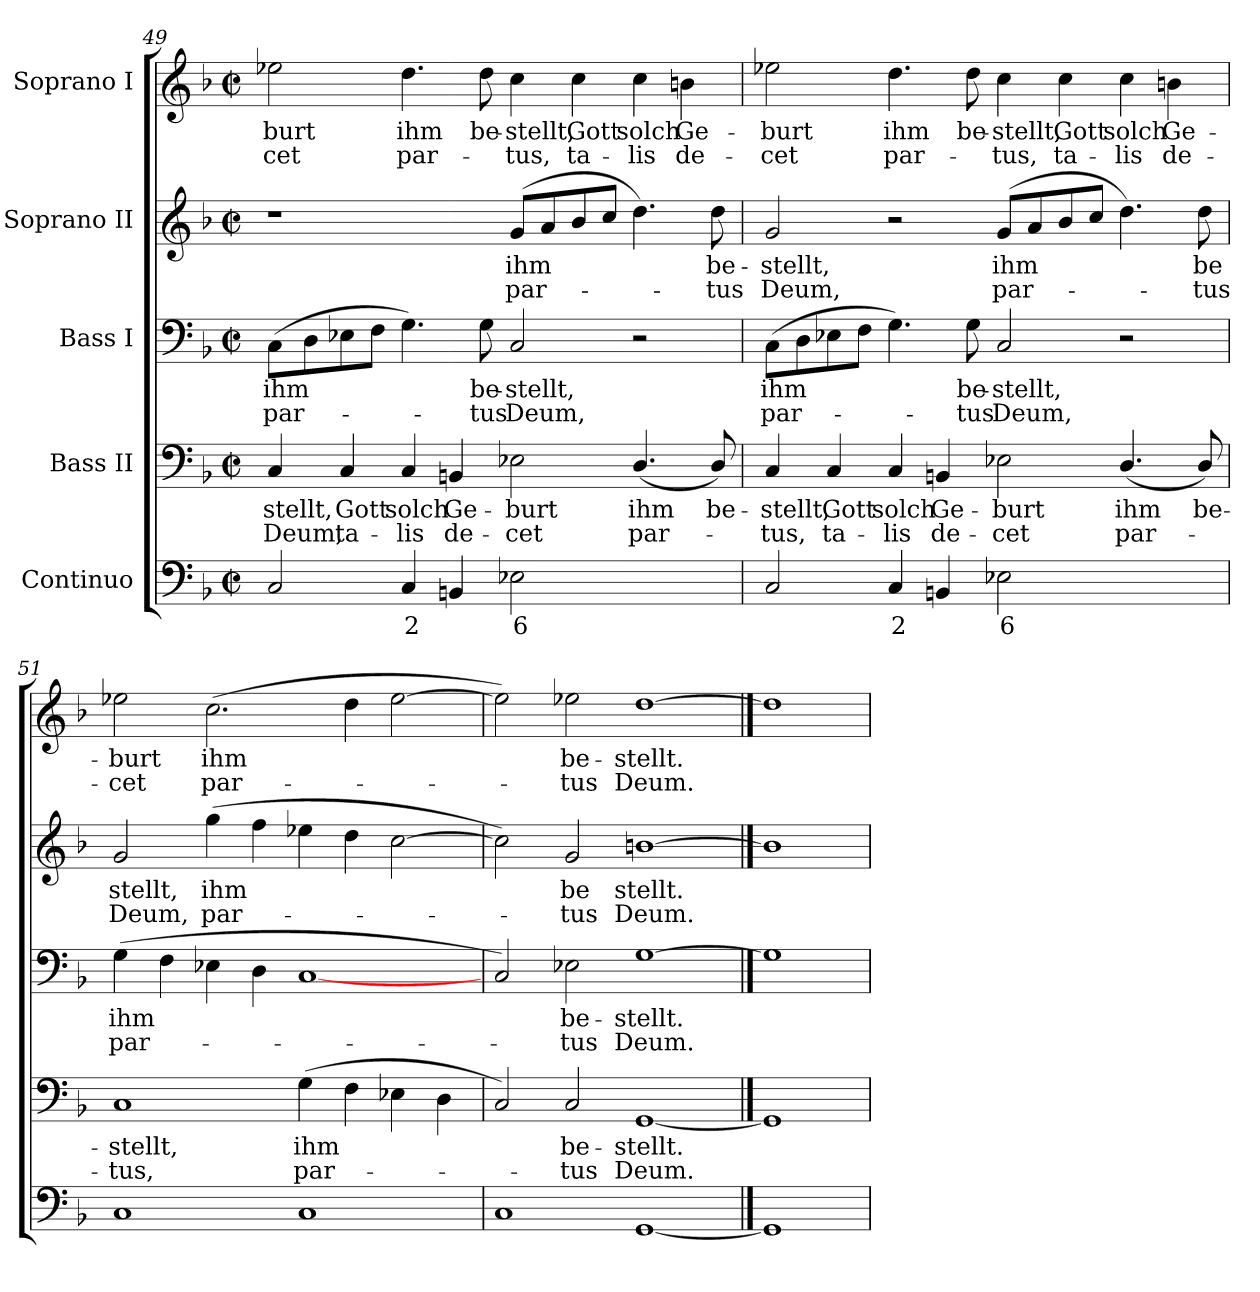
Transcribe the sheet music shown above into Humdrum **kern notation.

**kern	**text	**kern	**text	**text	**kern	**text	**text	**kern	**text	**text	**kern	**text	**text
*part5	*part5	*part4	*part4	*part4	*part3	*part3	*part3	*part2	*part2	*part2	*part1	*part1	*part1
*staff5	*staff5	*staff4	*staff4	*staff4	*staff3	*staff3	*staff3	*staff2	*staff2	*staff2	*staff1	*staff1	*staff1
*I"Continuo	*	*I"Bass II	*	*	*I"Bass I	*	*	*I"Soprano II	*	*	*I"Soprano I	*	*
*clefF4	*	*clefF4	*	*	*clefF4	*	*	*clefG2	*	*	*clefG2	*	*
*k[b-]	*	*k[b-]	*	*	*k[b-]	*	*	*k[b-]	*	*	*k[b-]	*	*
*F:	*	*F:	*	*	*F:	*	*	*F:	*	*	*F:	*	*
*M4/2	*	*M4/2	*	*	*M4/2	*	*	*M4/2	*	*	*M4/2	*	*
*met(c|)	*	*met(c|)	*	*	*met(c|)	*	*	*met(c|)	*	*	*met(c|)	*	*
=49	=49	=49	=49	=49	=49	=49	=49	=49	=49	=49	=49	=49	=49
!	!	!	!LO:LY:b	!LO:LY:b	!	!LO:LY:b	!LO:LY:b	!	!	!	!	!LO:LY:b	!LO:LY:b
2C	.	4C	stellt,	Deum,	(>8CL	ihm	par-	1r	.	.	2ee-X	-burt	cet
.	.	.	.	.	8D	.	.	.	.	.	.	.	.
!	!	!	!LO:LY:b	!LO:LY:b	!	!	!	!	!	!	!	!	!
.	.	4C	Gott	ta-	8E-X	.	.	.	.	.	.	.	.
.	.	.	.	.	8FJ	.	.	.	.	.	.	.	.
!	!LO:LY:b	!	!LO:LY:b	!LO:LY:b	!	!	!	!	!	!	!	!LO:LY:b	!LO:LY:b
4C	2	4C	-solch	lis	4.G)	.	.	.	.	.	4.dd	ihm	par-
!	!	!	!LO:LY:b	!LO:LY:b	!	!	!	!	!	!	!	!	!
4BBn	.	4BBn	Ge-	-de-	.	.	.	.	.	.	.	.	.
!	!	!	!	!	!	!LO:LY:b	!LO:LY:b	!	!	!	!	!LO:LY:b	!
.	.	.	.	.	8G	be-	-tus	.	.	.	8dd	be-	.
!	!LO:LY:b	!	!LO:LY:b	!LO:LY:b	!	!LO:LY:b	!LO:LY:b	!	!LO:LY:b	!LO:LY:b	!	!LO:LY:b	!LO:LY:b
2E-X	6	2E-X	-burt	cet	2C	stellt,	Deum,	(<8gL	ihm	par-	4cc	-stellt,	tus,
.	.	.	.	.	.	.	.	8a	.	.	.	.	.
!	!	!	!	!	!	!	!	!	!	!	!	!LO:LY:b	!LO:LY:b
.	.	.	.	.	.	.	.	8b-	.	.	4cc	Gott	ta-
.	.	.	.	.	.	.	.	8ccJ	.	.	.	.	.
!	!LO:LY:b	!	!LO:LY:b	!LO:LY:b	!	!	!	!	!	!	!	!LO:LY:b	!LO:LY:b
[4D/yy	7	(<4.D/	ihm	par-	2r	.	.	4.dd)	.	.	4cc	-solch	lis
!	!LO:LY:b	!	!	!	!	!	!	!	!	!	!	!LO:LY:b	!LO:LY:b
4Dyy]	6	.	.	.	.	.	.	.	.	.	4bn	Ge-	-de-
!	!	!	!LO:LY:b	!	!	!	!	!	!LO:LY:b	!LO:LY:b	!	!	!
.	.	8D/)	be-	.	.	.	.	8dd	be-	-tus	.	.	.
!!LO:LB:g=z
=50	=50	=50	=50	=50	=50	=50	=50	=50	=50	=50	=50	=50	=50
!	!	!	!LO:LY:b	!LO:LY:b	!	!LO:LY:b	!LO:LY:b	!	!LO:LY:b	!LO:LY:b	!	!LO:LY:b	!LO:LY:b
2C	.	4C	-stellt,	tus,	(>8CL	ihm	par-	2g	stellt,	Deum,	2ee-X	-burt	cet
.	.	.	.	.	8D	.	.	.	.	.	.	.	.
!	!	!	!LO:LY:b	!LO:LY:b	!	!	!	!	!	!	!	!	!
.	.	4C	Gott	ta-	8E-X	.	.	.	.	.	.	.	.
.	.	.	.	.	8FJ	.	.	.	.	.	.	.	.
!	!LO:LY:b	!	!LO:LY:b	!LO:LY:b	!	!	!	!	!	!	!	!LO:LY:b	!LO:LY:b
4C	2	4C	-solch	lis	4.G)	.	.	2r	.	.	4.dd	ihm	par-
!	!	!	!LO:LY:b	!LO:LY:b	!	!	!	!	!	!	!	!	!
4BBn	.	4BBn	Ge-	-de-	.	.	.	.	.	.	.	.	.
!	!	!	!	!	!	!LO:LY:b	!LO:LY:b	!	!	!	!	!LO:LY:b	!
.	.	.	.	.	8G	be-	-tus	.	.	.	8dd	be-	.
!	!LO:LY:b	!	!LO:LY:b	!LO:LY:b	!	!LO:LY:b	!LO:LY:b	!	!LO:LY:b	!LO:LY:b	!	!LO:LY:b	!LO:LY:b
2E-X	6	2E-X	-burt	cet	2C	stellt,	Deum,	(<8gL	ihm	par-	4cc	-stellt,	tus,
.	.	.	.	.	.	.	.	8a	.	.	.	.	.
!	!	!	!	!	!	!	!	!	!	!	!	!LO:LY:b	!LO:LY:b
.	.	.	.	.	.	.	.	8b-	.	.	4cc	Gott	ta-
.	.	.	.	.	.	.	.	8ccJ	.	.	.	.	.
!	!LO:LY:b	!	!LO:LY:b	!LO:LY:b	!	!	!	!	!	!	!	!LO:LY:b	!LO:LY:b
[4D/yy	7	(<4.D/	ihm	par-	2r	.	.	4.dd)	.	.	4cc	-solch	lis
!	!LO:LY:b	!	!	!	!	!	!	!	!	!	!	!LO:LY:b	!LO:LY:b
4Dyy]	6	.	.	.	.	.	.	.	.	.	4bn	Ge-	-de-
!	!	!	!LO:LY:b	!	!	!	!	!	!LO:LY:b	!LO:LY:b	!	!	!
.	.	8D/)	be-	.	.	.	.	8dd	be	tus	.	.	.
=51	=51	=51	=51	=51	=51	=51	=51	=51	=51	=51	=51	=51	=51
!	!	!	!LO:LY:b	!LO:LY:b	!	!LO:LY:b	!LO:LY:b	!	!LO:LY:b	!LO:LY:b	!	!LO:LY:b	!LO:LY:b
1C	.	1C	-stellt,	tus,	(>4G	ihm	par-	2g	stellt,	Deum,	2ee-X	-burt	cet
.	.	.	.	.	4F	.	.	.	.	.	.	.	.
!	!	!	!	!	!	!	!	!	!LO:LY:b	!LO:LY:b	!	!LO:LY:b	!LO:LY:b
.	.	.	.	.	4E-X	.	.	(>4gg	ihm	par-	(>2.cc	ihm	par-
.	.	.	.	.	4D	.	.	4ff	.	.	.	.	.
!	!	!	!LO:LY:b	!LO:LY:b	!	!	!	!	!	!	!	!	!
1C	.	(>4G	ihm	par-	[1C	.	.	4ee-X	.	.	.	.	.
.	.	4F	.	.	.	.	.	4dd	.	.	4dd	.	.
.	.	4E-X	.	.	.	.	.	[2cc	.	.	[2ee-	.	.
.	.	4D	.	.	.	.	.	.	.	.	.	.	.
=52	=52	=52	=52	=52	=52	=52	=52	=52	=52	=52	=52	=52	=52
1C	.	2C)	.	.	2C)	.	.	2cc])	.	.	2ee-])	.	.
!	!	!	!LO:LY:b	!LO:LY:b	!	!LO:LY:b	!LO:LY:b	!	!LO:LY:b	!LO:LY:b	!	!LO:LY:b	!LO:LY:b
.	.	2C	be-	-tus	2E-X	be-	-tus	2g	be	tus	2ee-	be-	-tus
!	!	!	!LO:LY:b	!LO:LY:b	!	!LO:LY:b	!LO:LY:b	!	!LO:LY:b	!LO:LY:b	!	!LO:LY:b	!LO:LY:b
[1GG	.	[1GG	stellt.	Deum.	[1G	stellt.	Deum.	[1bn	stellt.	Deum.	[1dd	stellt.	Deum.
==53	==53	==53	==53	==53	==53	==53	==53	==53	==53	==53	==53	==53	==53
1GG]	.	1GG]	.	.	1G]	.	.	1b]	.	.	1dd]	.	.
=	=	=	=	=	=	=	=	=	=	=	=	=	=
*-	*-	*-	*-	*-	*-	*-	*-	*-	*-	*-	*-	*-	*-
